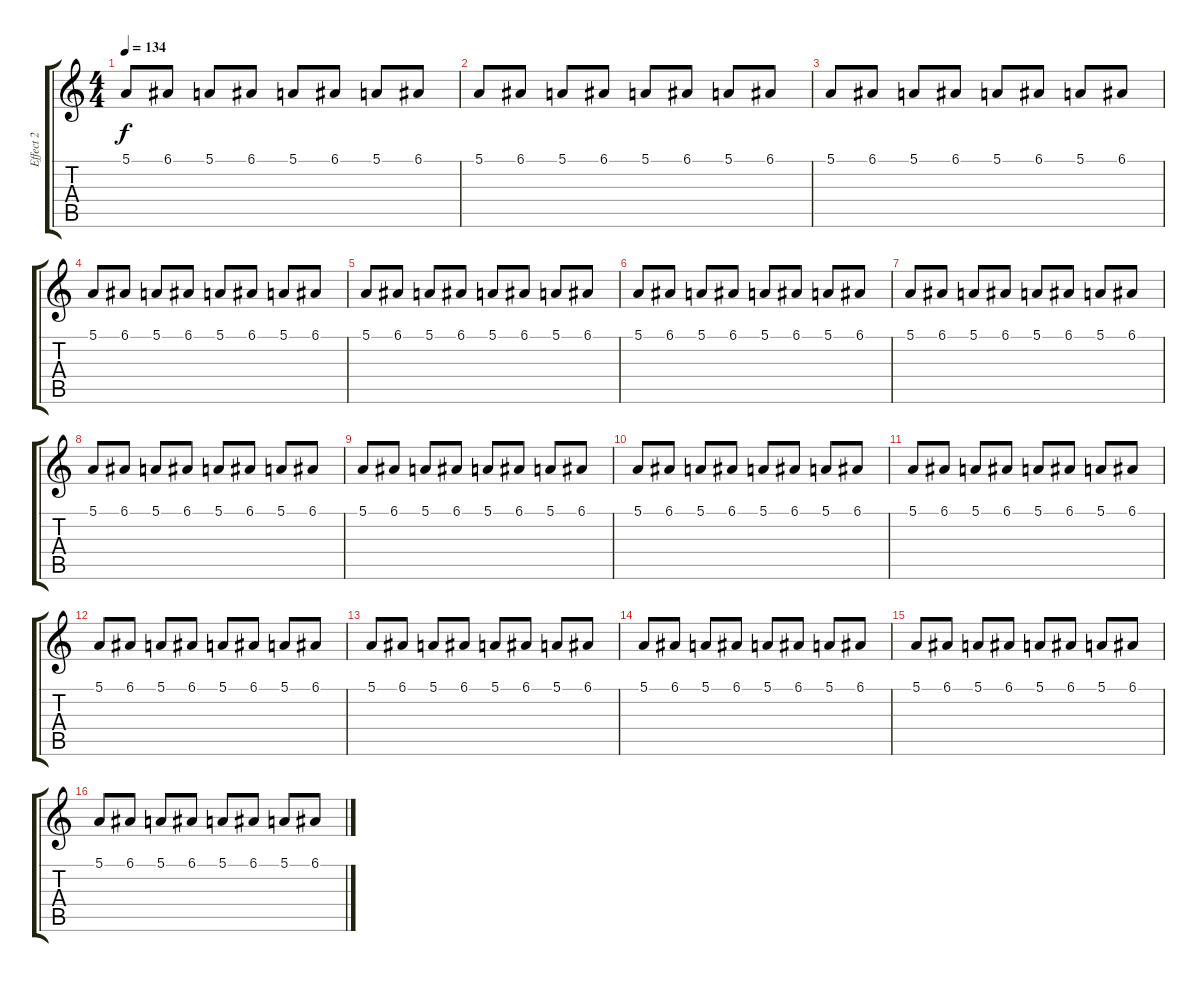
\track ("Effect 2" "Effect 2") {instrument violin}
\staff {score tabs}
\tuning (E4 B3 G3 D3 A2 E2) {hide}
\ts (4 4)
\tempo 134
\clef g2
\ks c
5.1.8{dy f} 6.1.8 5.1.8 6.1.8 5.1.8 6.1.8 5.1.8 6.1.8 |
5.1.8 6.1.8 5.1.8 6.1.8 5.1.8 6.1.8 5.1.8 6.1.8 |
5.1.8 6.1.8 5.1.8 6.1.8 5.1.8 6.1.8 5.1.8 6.1.8 |
5.1.8 6.1.8 5.1.8 6.1.8 5.1.8 6.1.8 5.1.8 6.1.8 |
5.1.8 6.1.8 5.1.8 6.1.8 5.1.8 6.1.8 5.1.8 6.1.8 |
5.1.8 6.1.8 5.1.8 6.1.8 5.1.8 6.1.8 5.1.8 6.1.8 |
5.1.8 6.1.8 5.1.8 6.1.8 5.1.8 6.1.8 5.1.8 6.1.8 |
5.1.8 6.1.8 5.1.8 6.1.8 5.1.8 6.1.8 5.1.8 6.1.8 |
5.1.8 6.1.8 5.1.8 6.1.8 5.1.8 6.1.8 5.1.8 6.1.8 |
5.1.8 6.1.8 5.1.8 6.1.8 5.1.8 6.1.8 5.1.8 6.1.8 |
5.1.8 6.1.8 5.1.8 6.1.8 5.1.8 6.1.8 5.1.8 6.1.8 |
5.1.8 6.1.8 5.1.8 6.1.8 5.1.8 6.1.8 5.1.8 6.1.8 |
5.1.8 6.1.8 5.1.8 6.1.8 5.1.8 6.1.8 5.1.8 6.1.8 |
5.1.8 6.1.8 5.1.8 6.1.8 5.1.8 6.1.8 5.1.8 6.1.8 |
5.1.8 6.1.8 5.1.8 6.1.8 5.1.8 6.1.8 5.1.8 6.1.8 |
5.1.8 6.1.8 5.1.8 6.1.8 5.1.8 6.1.8 5.1.8 6.1.8
